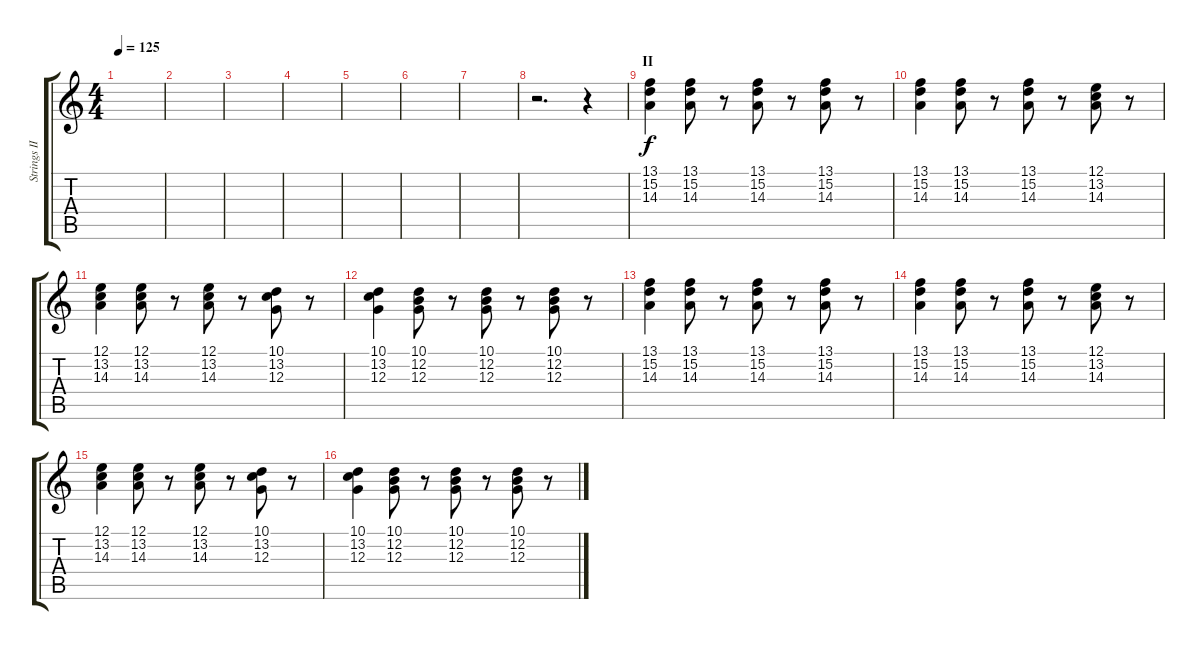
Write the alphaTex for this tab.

\track ("Strings II" "Strings II") {instrument stringensemble1}
\staff {score tabs}
\tuning (E4 B3 G3 D3 A2 E2) {hide}
\ts (4 4)
\tempo 125
\clef g2
\ks c
|
|
|
|
|
|
|
r.2{d} r.4{volume 4} |
\section ("" "II")
(13.1 15.2 14.3).4{volume 10} (13.1 15.2 14.3).8 r.8 (13.1 15.2 14.3).8 r.8 (13.1 15.2 14.3).8 r.8 |
(13.1 15.2 14.3).4 (13.1 15.2 14.3).8 r.8 (13.1 15.2 14.3).8 r.8 (12.1 13.2 14.3).8 r.8 |
(12.1 13.2 14.3).4 (12.1 13.2 14.3).8 r.8 (12.1 13.2 14.3).8 r.8 (10.1 13.2 12.3).8 r.8 |
(10.1 13.2 12.3).4 (10.1 12.2 12.3).8 r.8 (10.1 12.2 12.3).8 r.8 (10.1 12.2 12.3).8 r.8 |
(13.1 15.2 14.3).4 (13.1 15.2 14.3).8 r.8 (13.1 15.2 14.3).8 r.8 (13.1 15.2 14.3).8 r.8 |
(13.1 15.2 14.3).4 (13.1 15.2 14.3).8 r.8 (13.1 15.2 14.3).8 r.8 (12.1 13.2 14.3).8 r.8 |
(12.1 13.2 14.3).4 (12.1 13.2 14.3).8 r.8 (12.1 13.2 14.3).8 r.8 (10.1 13.2 12.3).8 r.8 |
(10.1 13.2 12.3).4 (10.1 12.2 12.3).8 r.8 (10.1 12.2 12.3).8 r.8 (10.1 12.2 12.3).8 r.8
